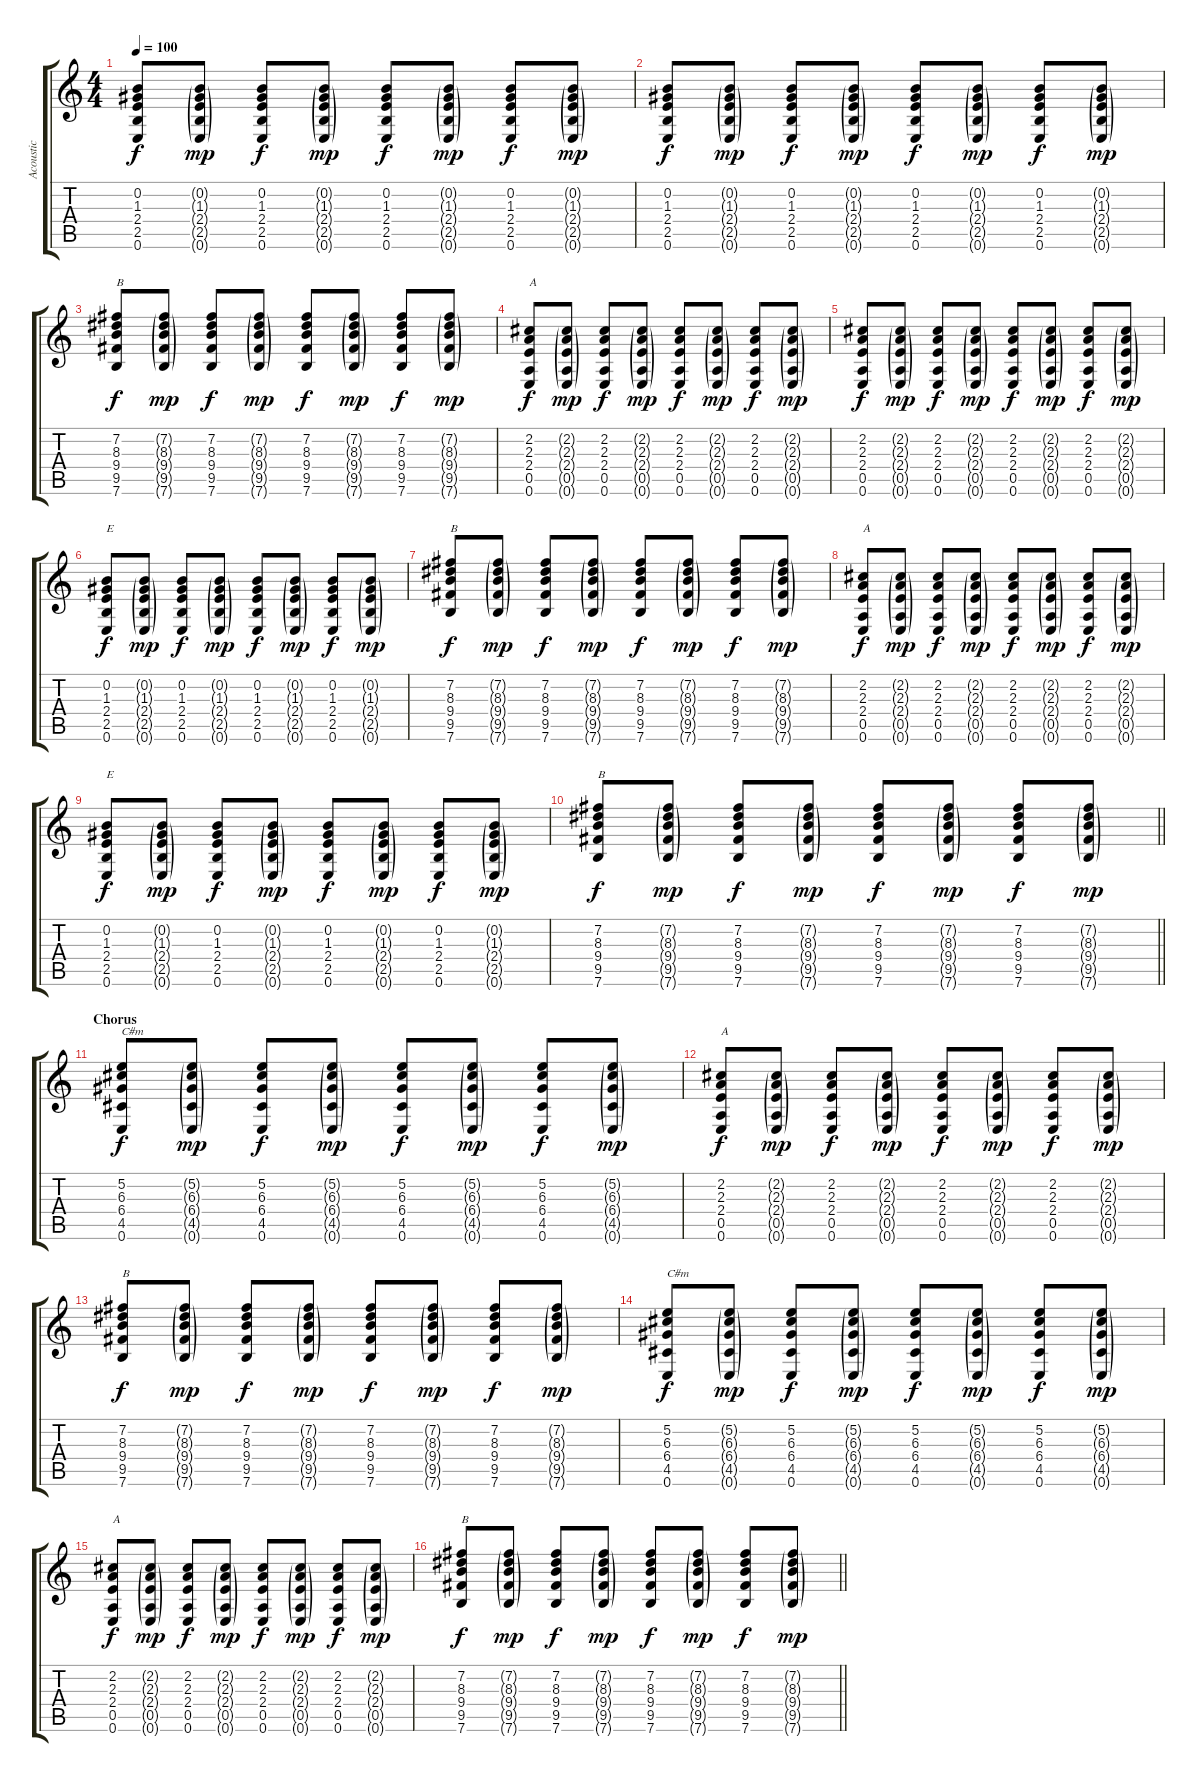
\track ("Acoustic" "Acoustic") {instrument acousticguitarsteel}
\staff {score tabs}
\tuning (E4 B3 G3 D3 A2 E2) {hide}
\ts (4 4)
\tempo 100
\clef g2
\ks c
(0.2 1.3 2.4 2.5 0.6).8{dy f} (0.2{g} 1.3{g} 2.4{g} 2.5{g} 0.6{g}).8{dy mp} (0.2 1.3 2.4 2.5 0.6).8{dy f} (0.2{g} 1.3{g} 2.4{g} 2.5{g} 0.6{g}).8{dy mp} (0.2 1.3 2.4 2.5 0.6).8{dy f} (0.2{g} 1.3{g} 2.4{g} 2.5{g} 0.6{g}).8{dy mp} (0.2 1.3 2.4 2.5 0.6).8{dy f} (0.2{g} 1.3{g} 2.4{g} 2.5{g} 0.6{g}).8{dy mp} |
(0.2 1.3 2.4 2.5 0.6).8{dy f} (0.2{g} 1.3{g} 2.4{g} 2.5{g} 0.6{g}).8{dy mp} (0.2 1.3 2.4 2.5 0.6).8{dy f} (0.2{g} 1.3{g} 2.4{g} 2.5{g} 0.6{g}).8{dy mp} (0.2 1.3 2.4 2.5 0.6).8{dy f} (0.2{g} 1.3{g} 2.4{g} 2.5{g} 0.6{g}).8{dy mp} (0.2 1.3 2.4 2.5 0.6).8{dy f} (0.2{g} 1.3{g} 2.4{g} 2.5{g} 0.6{g}).8{dy mp} |
(7.2 8.3 9.4 9.5 7.6).8{txt "B" dy f} (7.2{g} 8.3{g} 9.4{g} 9.5{g} 7.6{g}).8{dy mp} (7.2 8.3 9.4 9.5 7.6).8{dy f} (7.2{g} 8.3{g} 9.4{g} 9.5{g} 7.6{g}).8{dy mp} (7.2 8.3 9.4 9.5 7.6).8{dy f} (7.2{g} 8.3{g} 9.4{g} 9.5{g} 7.6{g}).8{dy mp} (7.2 8.3 9.4 9.5 7.6).8{dy f} (7.2{g} 8.3{g} 9.4{g} 9.5{g} 7.6{g}).8{dy mp} |
(2.2 2.3 2.4 0.5 0.6).8{txt "A" dy f} (2.2{g} 2.3{g} 2.4{g} 0.5{g} 0.6{g}).8{dy mp} (2.2 2.3 2.4 0.5 0.6).8{dy f} (2.2{g} 2.3{g} 2.4{g} 0.5{g} 0.6{g}).8{dy mp} (2.2 2.3 2.4 0.5 0.6).8{dy f} (2.2{g} 2.3{g} 2.4{g} 0.5{g} 0.6{g}).8{dy mp} (2.2 2.3 2.4 0.5 0.6).8{dy f} (2.2{g} 2.3{g} 2.4{g} 0.5{g} 0.6{g}).8{dy mp} |
(2.2 2.3 2.4 0.5 0.6).8{dy f} (2.2{g} 2.3{g} 2.4{g} 0.5{g} 0.6{g}).8{dy mp} (2.2 2.3 2.4 0.5 0.6).8{dy f} (2.2{g} 2.3{g} 2.4{g} 0.5{g} 0.6{g}).8{dy mp} (2.2 2.3 2.4 0.5 0.6).8{dy f} (2.2{g} 2.3{g} 2.4{g} 0.5{g} 0.6{g}).8{dy mp} (2.2 2.3 2.4 0.5 0.6).8{dy f} (2.2{g} 2.3{g} 2.4{g} 0.5{g} 0.6{g}).8{dy mp} |
(0.2 1.3 2.4 2.5 0.6).8{txt "E" dy f} (0.2{g} 1.3{g} 2.4{g} 2.5{g} 0.6{g}).8{dy mp} (0.2 1.3 2.4 2.5 0.6).8{dy f} (0.2{g} 1.3{g} 2.4{g} 2.5{g} 0.6{g}).8{dy mp} (0.2 1.3 2.4 2.5 0.6).8{dy f} (0.2{g} 1.3{g} 2.4{g} 2.5{g} 0.6{g}).8{dy mp} (0.2 1.3 2.4 2.5 0.6).8{dy f} (0.2{g} 1.3{g} 2.4{g} 2.5{g} 0.6{g}).8{dy mp} |
(7.2 8.3 9.4 9.5 7.6).8{txt "B" dy f} (7.2{g} 8.3{g} 9.4{g} 9.5{g} 7.6{g}).8{dy mp} (7.2 8.3 9.4 9.5 7.6).8{dy f} (7.2{g} 8.3{g} 9.4{g} 9.5{g} 7.6{g}).8{dy mp} (7.2 8.3 9.4 9.5 7.6).8{dy f} (7.2{g} 8.3{g} 9.4{g} 9.5{g} 7.6{g}).8{dy mp} (7.2 8.3 9.4 9.5 7.6).8{dy f} (7.2{g} 8.3{g} 9.4{g} 9.5{g} 7.6{g}).8{dy mp} |
(2.2 2.3 2.4 0.5 0.6).8{txt "A" dy f} (2.2{g} 2.3{g} 2.4{g} 0.5{g} 0.6{g}).8{dy mp} (2.2 2.3 2.4 0.5 0.6).8{dy f} (2.2{g} 2.3{g} 2.4{g} 0.5{g} 0.6{g}).8{dy mp} (2.2 2.3 2.4 0.5 0.6).8{dy f} (2.2{g} 2.3{g} 2.4{g} 0.5{g} 0.6{g}).8{dy mp} (2.2 2.3 2.4 0.5 0.6).8{dy f} (2.2{g} 2.3{g} 2.4{g} 0.5{g} 0.6{g}).8{dy mp} |
(0.2 1.3 2.4 2.5 0.6).8{txt "E" dy f} (0.2{g} 1.3{g} 2.4{g} 2.5{g} 0.6{g}).8{dy mp} (0.2 1.3 2.4 2.5 0.6).8{dy f} (0.2{g} 1.3{g} 2.4{g} 2.5{g} 0.6{g}).8{dy mp} (0.2 1.3 2.4 2.5 0.6).8{dy f} (0.2{g} 1.3{g} 2.4{g} 2.5{g} 0.6{g}).8{dy mp} (0.2 1.3 2.4 2.5 0.6).8{dy f} (0.2{g} 1.3{g} 2.4{g} 2.5{g} 0.6{g}).8{dy mp} |
\barLineRight lightlight
(7.2 8.3 9.4 9.5 7.6).8{txt "B" dy f} (7.2{g} 8.3{g} 9.4{g} 9.5{g} 7.6{g}).8{dy mp} (7.2 8.3 9.4 9.5 7.6).8{dy f} (7.2{g} 8.3{g} 9.4{g} 9.5{g} 7.6{g}).8{dy mp} (7.2 8.3 9.4 9.5 7.6).8{dy f} (7.2{g} 8.3{g} 9.4{g} 9.5{g} 7.6{g}).8{dy mp} (7.2 8.3 9.4 9.5 7.6).8{dy f} (7.2{g} 8.3{g} 9.4{g} 9.5{g} 7.6{g}).8{dy mp} |
\section ("" "Chorus")
(5.2 6.3 6.4 4.5 0.6).8{txt "C#m" dy f} (5.2{g} 6.3{g} 6.4{g} 4.5{g} 0.6{g}).8{dy mp} (5.2 6.3 6.4 4.5 0.6).8{dy f} (5.2{g} 6.3{g} 6.4{g} 4.5{g} 0.6{g}).8{dy mp} (5.2 6.3 6.4 4.5 0.6).8{dy f} (5.2{g} 6.3{g} 6.4{g} 4.5{g} 0.6{g}).8{dy mp} (5.2 6.3 6.4 4.5 0.6).8{dy f} (5.2{g} 6.3{g} 6.4{g} 4.5{g} 0.6{g}).8{dy mp} |
(2.2 2.3 2.4 0.5 0.6).8{txt "A" dy f} (2.2{g} 2.3{g} 2.4{g} 0.5{g} 0.6{g}).8{dy mp} (2.2 2.3 2.4 0.5 0.6).8{dy f} (2.2{g} 2.3{g} 2.4{g} 0.5{g} 0.6{g}).8{dy mp} (2.2 2.3 2.4 0.5 0.6).8{dy f} (2.2{g} 2.3{g} 2.4{g} 0.5{g} 0.6{g}).8{dy mp} (2.2 2.3 2.4 0.5 0.6).8{dy f} (2.2{g} 2.3{g} 2.4{g} 0.5{g} 0.6{g}).8{dy mp} |
(7.2 8.3 9.4 9.5 7.6).8{txt "B" dy f} (7.2{g} 8.3{g} 9.4{g} 9.5{g} 7.6{g}).8{dy mp} (7.2 8.3 9.4 9.5 7.6).8{dy f} (7.2{g} 8.3{g} 9.4{g} 9.5{g} 7.6{g}).8{dy mp} (7.2 8.3 9.4 9.5 7.6).8{dy f} (7.2{g} 8.3{g} 9.4{g} 9.5{g} 7.6{g}).8{dy mp} (7.2 8.3 9.4 9.5 7.6).8{dy f} (7.2{g} 8.3{g} 9.4{g} 9.5{g} 7.6{g}).8{dy mp} |
(5.2 6.3 6.4 4.5 0.6).8{txt "C#m" dy f} (5.2{g} 6.3{g} 6.4{g} 4.5{g} 0.6{g}).8{dy mp} (5.2 6.3 6.4 4.5 0.6).8{dy f} (5.2{g} 6.3{g} 6.4{g} 4.5{g} 0.6{g}).8{dy mp} (5.2 6.3 6.4 4.5 0.6).8{dy f} (5.2{g} 6.3{g} 6.4{g} 4.5{g} 0.6{g}).8{dy mp} (5.2 6.3 6.4 4.5 0.6).8{dy f} (5.2{g} 6.3{g} 6.4{g} 4.5{g} 0.6{g}).8{dy mp} |
(2.2 2.3 2.4 0.5 0.6).8{txt "A" dy f} (2.2{g} 2.3{g} 2.4{g} 0.5{g} 0.6{g}).8{dy mp} (2.2 2.3 2.4 0.5 0.6).8{dy f} (2.2{g} 2.3{g} 2.4{g} 0.5{g} 0.6{g}).8{dy mp} (2.2 2.3 2.4 0.5 0.6).8{dy f} (2.2{g} 2.3{g} 2.4{g} 0.5{g} 0.6{g}).8{dy mp} (2.2 2.3 2.4 0.5 0.6).8{dy f} (2.2{g} 2.3{g} 2.4{g} 0.5{g} 0.6{g}).8{dy mp} |
\barLineRight lightlight
(7.2 8.3 9.4 9.5 7.6).8{txt "B" dy f} (7.2{g} 8.3{g} 9.4{g} 9.5{g} 7.6{g}).8{dy mp} (7.2 8.3 9.4 9.5 7.6).8{dy f} (7.2{g} 8.3{g} 9.4{g} 9.5{g} 7.6{g}).8{dy mp} (7.2 8.3 9.4 9.5 7.6).8{dy f} (7.2{g} 8.3{g} 9.4{g} 9.5{g} 7.6{g}).8{dy mp} (7.2 8.3 9.4 9.5 7.6).8{dy f} (7.2{g} 8.3{g} 9.4{g} 9.5{g} 7.6{g}).8{dy mp}
